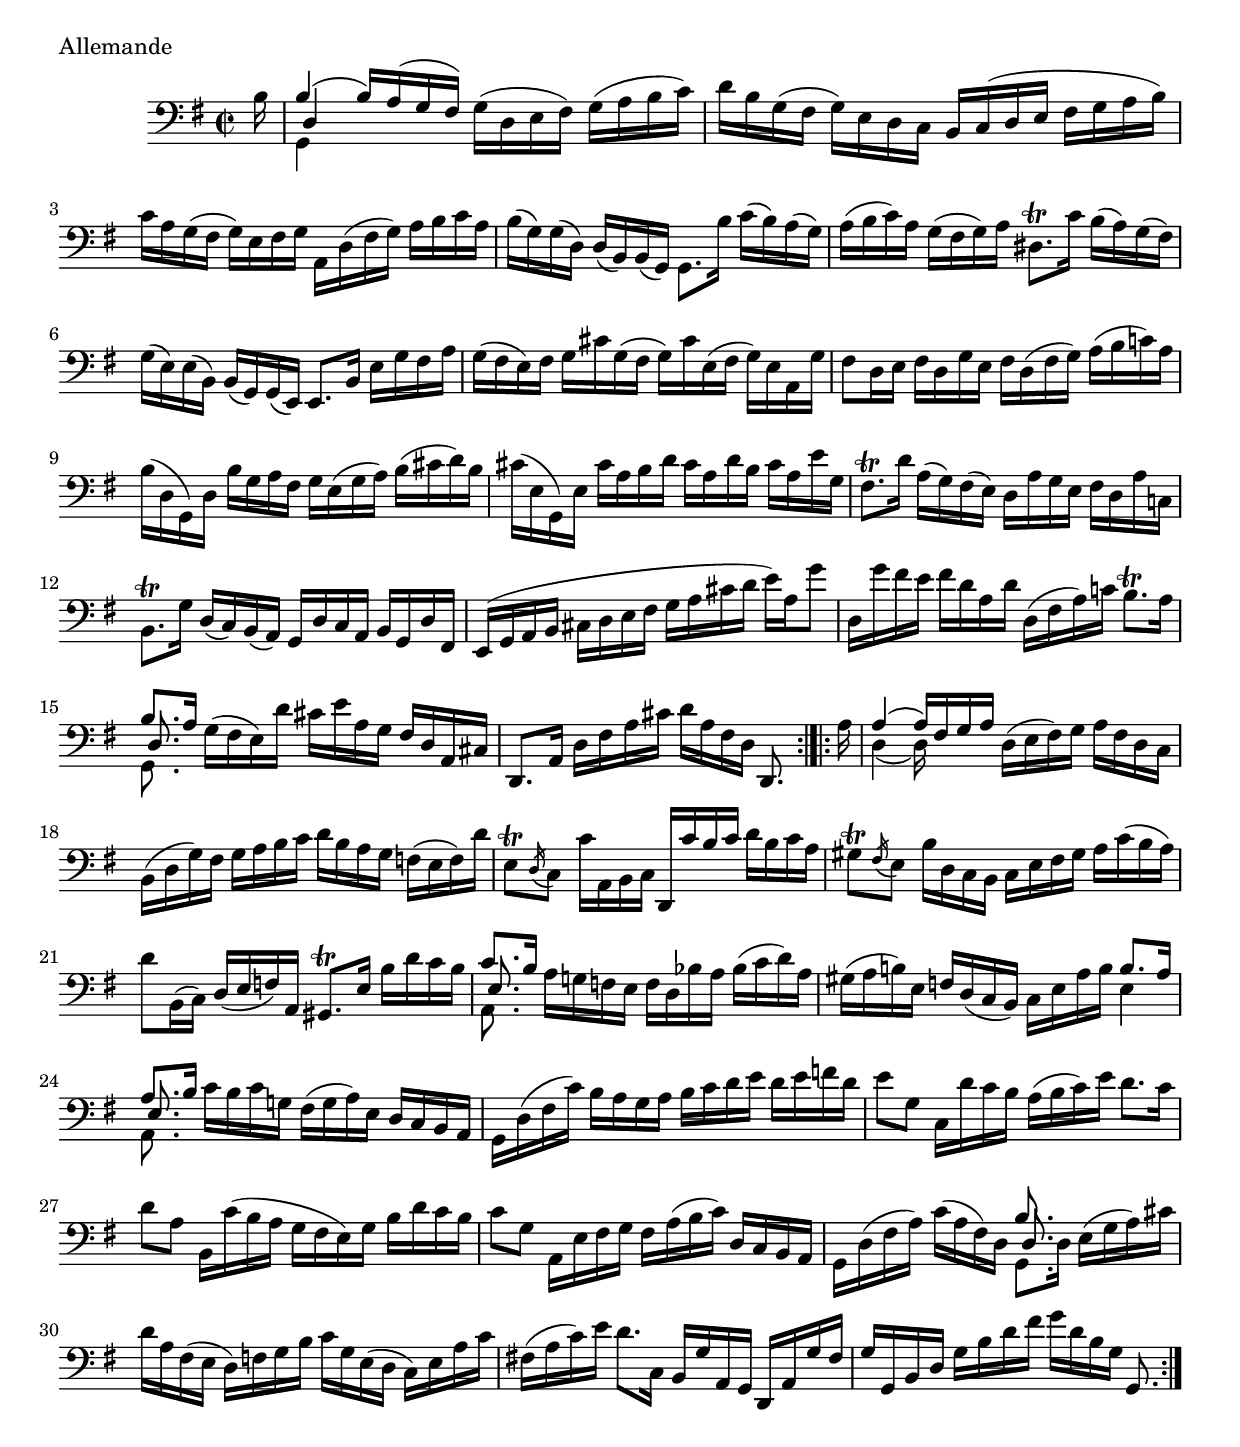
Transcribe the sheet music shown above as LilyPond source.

\score {
    \header {
        piece = "Allemande"
    }
    \layout {}
    \relative c' {
        \clef bass
        \time 2/2
        \key g \major
        \set Staff.midiInstrument = "cello"
        \set Timing.beamExceptions = #'()
        \set Timing.baseMoment = #(ly:make-moment 1/4)
        \set Timing.beatStructure = #'(1 1 1 1)

        \partial 16 b16 |
        % 1
        <<{b4( b16) a( g fis)}\\{g,4}\\{d'}>>  g16( d e fis) g( a b c) |
        d b g( fis g) e d c b c( d e fis g a b) |
        c a g( fis g) e fis g a, d( fis g) a b c a |
        b( g) g( d) d( b) b( g) g8. b'16 c( b) a( g) |
        a( b c) a g( fis g) a dis,8.\trill c'16 b( a) g( fis) |
        % 6
        g( e) e( b) b( g) g( e) e8. b'16 e g fis a |
        g( fis e) fis g cis g( fis g) cis e,( fis g) e a, g' |
        fis8 d16 e fis d g e fis d( fis g) a( b c!) a |
        b( d, g,) d' b' g a fis g e( g a) b( cis d) b |
        cis( e, g,) e' cis' a b d cis a d b cis a e' g, |
        % 11
        fis8.\trill d'16 a( g) fis( e) d a' g e fis d a' c,! |
        b8.\trill g'16 d( c) b( a) g d' c a b g d' fis, |
        e( g a b cis d e fis g a cis d e) a, g'8 |
        d,16 g' fis e fis d a d d,( fis a) c! b8.\trill a16 |
        <<{b8. a16}\\{g,8. s16}\\{d'8. s16}>> g16( fis e) d' cis e a, g fis d a cis |
        % 16
        d,8. a'16 d fis a cis d a fis d d,8. \bar ":|.|:" a''16 |
        <<{a4( a16) fis g a}\\{d,4( d16) s8.}>> d16( e fis) g a fis d c |
        b( d g) fis g a b c d b a g f( e f) d' |
        e,8^\trill \acciaccatura d16 c8 c'16 a, b c d, c'' b c d b c a |
        gis8^\trill \acciaccatura fis16 e8 b'16 d, c b c e fis gis a c( b a) |
        % 21
        d8 b,16( c) d( e f) a, gis8.\trill e'16 b' d c b |
        <<{c8. b16}\\{a,8. s16}\\{e'8. s16}>> a16 g! f e f d bes' a bes( c d) a |
        gis( a b!) e, f d( c b) c e a b <<{b8. a16}\\{e4}>> |
        <<{a8. b16}\\{a,8. s16}\\{e'8. s16}>> c'16 b c g! fis( g a) e d c b a |
        g d'( fis c') b a g a b c d e d e f d |
        % 26
        e8 g, c,16 d' c b a( b c) e d8. c16 |
        d8 a b,16 c'( b a g fis e) g b d c b |
        c8 g a,16 e' fis g fis a( b c) d, c b a |
        g d'( fis a) c( a fis) d
            <<{b'8. s16}\\{g,8. d'16}\\{d8. s16}>> e16( g a) cis |
        d a fis( e d) f g b c g e( d c) e a c |
        fis,!( a c) e d8. c,16 b g' a, g d a' g' fis |
        g g, b d g b d fis g d b g g,8. \bar ":|."
    }
}
